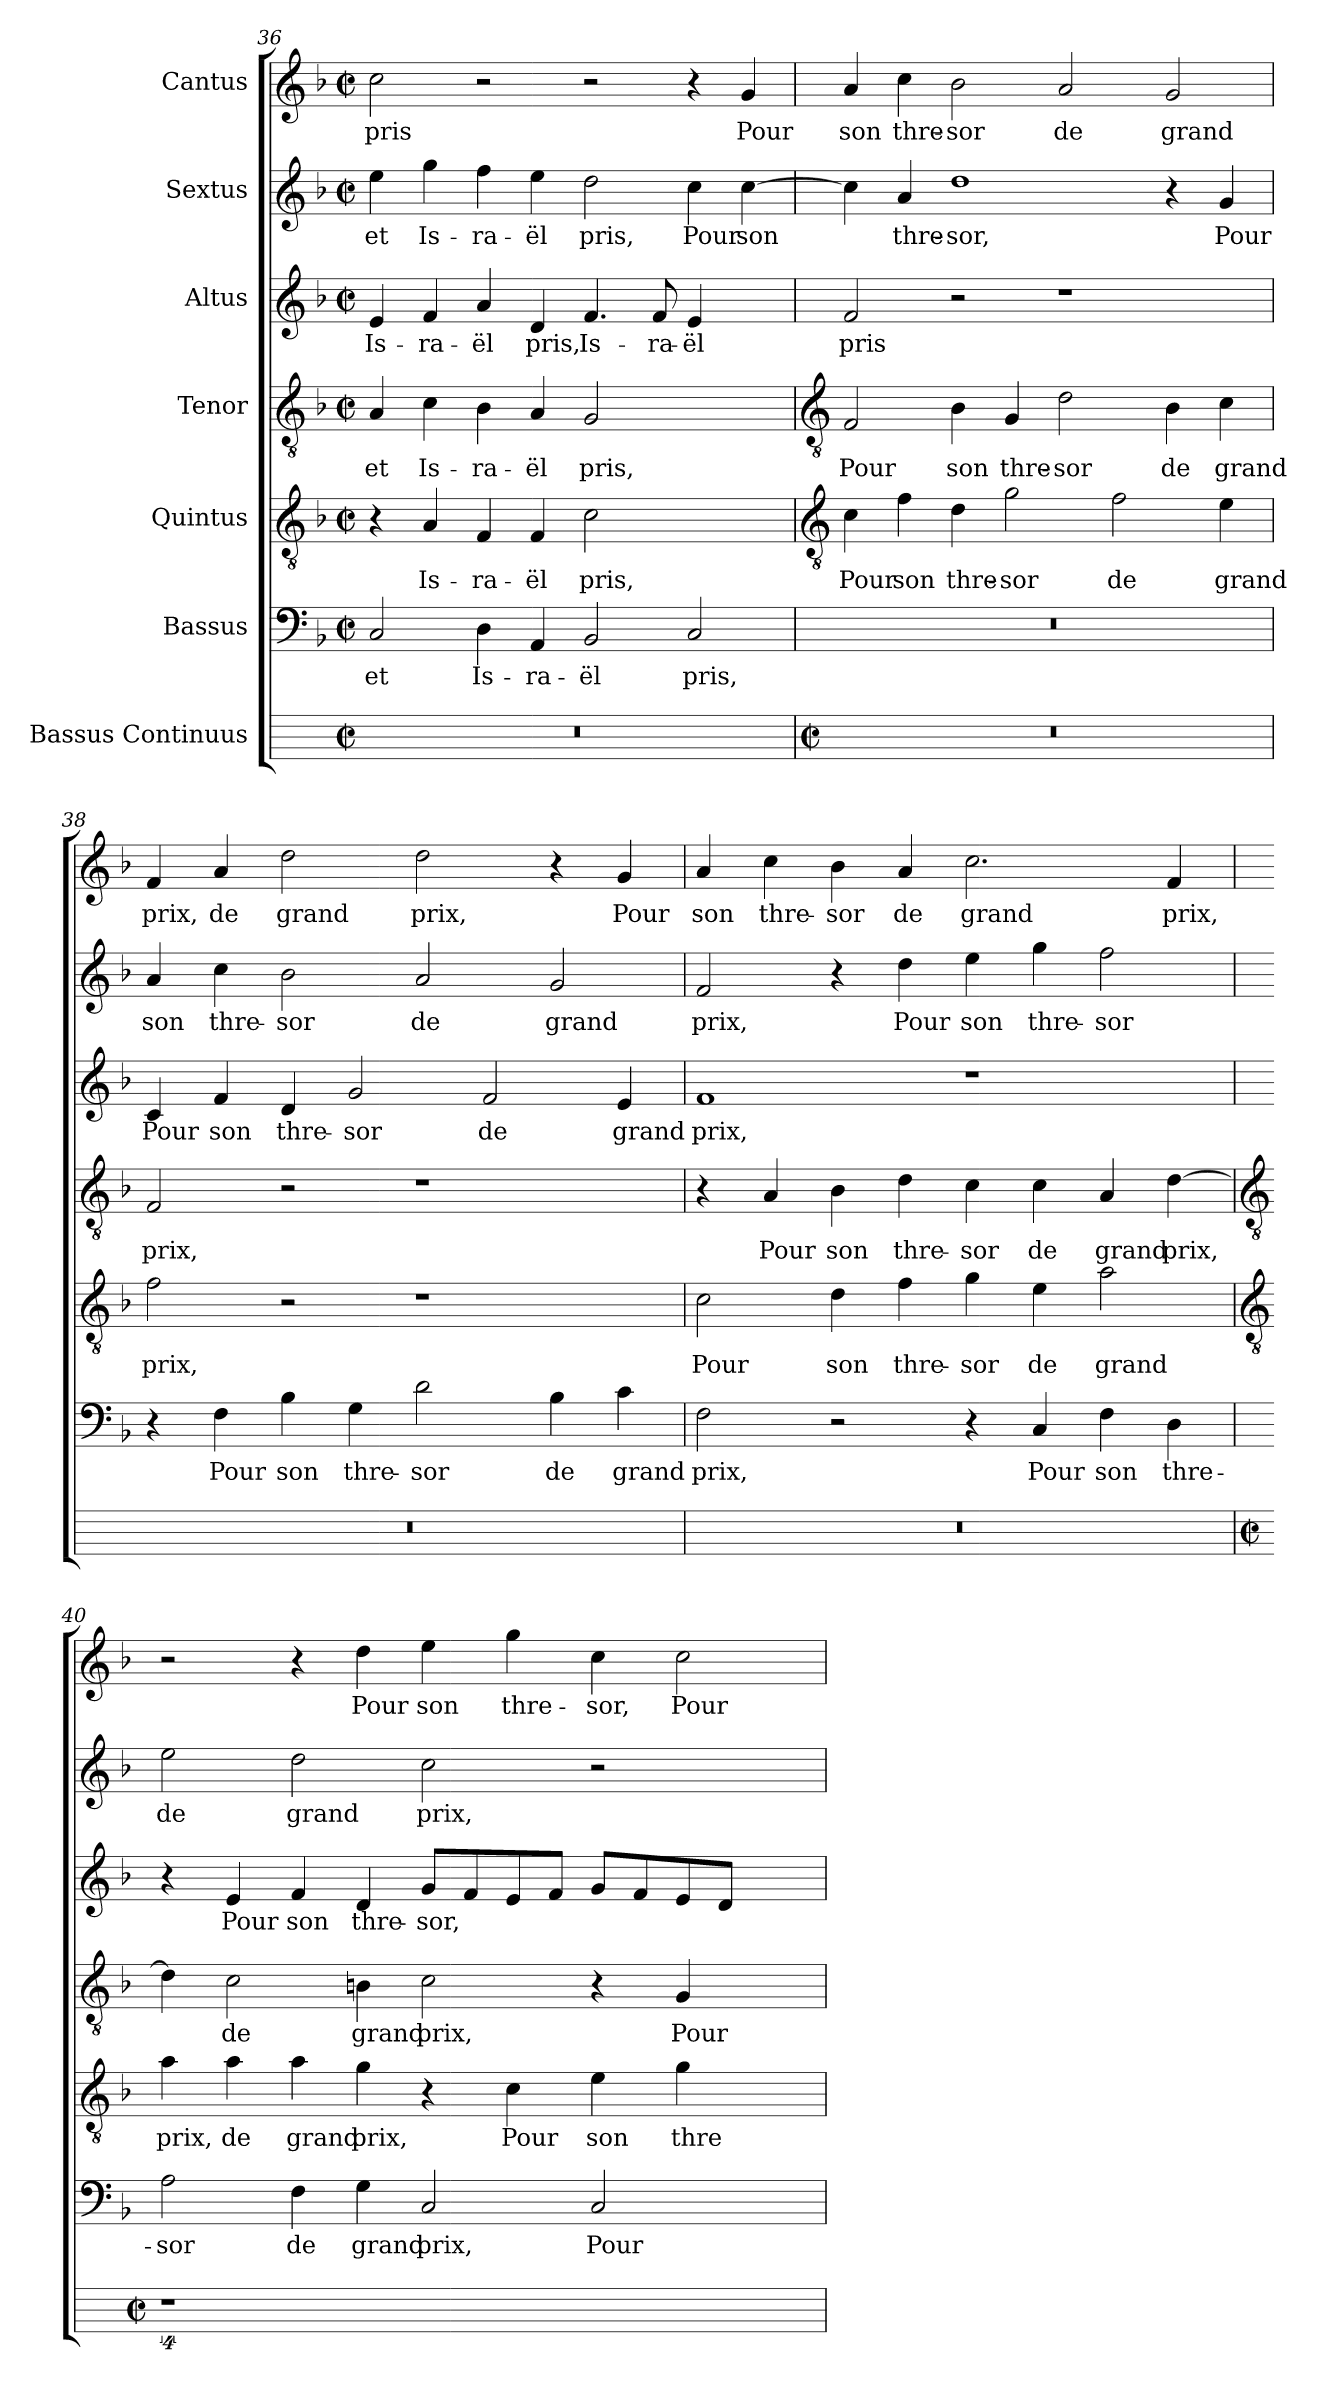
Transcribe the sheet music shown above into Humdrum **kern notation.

**kern	**kern	**text	**kern	**text	**kern	**text	**kern	**text	**kern	**text	**kern	**text
*part7	*part6	*part6	*part5	*part5	*part4	*part4	*part3	*part3	*part2	*part2	*part1	*part1
*staff7	*staff6	*staff6	*staff5	*staff5	*staff4	*staff4	*staff3	*staff3	*staff2	*staff2	*staff1	*staff1
*I"Bassus Continuus	*I"Bassus	*	*I"Quintus	*	*I"Tenor	*	*I"Altus	*	*I"Sextus	*	*I"Cantus	*
*	*clefF4	*	*clefGv2	*	*clefGv2	*	*clefG2	*	*clefG2	*	*clefG2	*
*	*k[b-]	*	*k[b-]	*	*k[b-]	*	*k[b-]	*	*k[b-]	*	*k[b-]	*
*	*F:	*	*F:	*	*F:	*	*F:	*	*F:	*	*F:	*
*M4/2	*M4/2	*	*M4/2	*	*M4/2	*	*M4/2	*	*M4/2	*	*M4/2	*
*met(c|)	*met(c|)	*	*met(c|)	*	*met(c|)	*	*met(c|)	*	*met(c|)	*	*met(c|)	*
=36	=36	=36	=36	=36	=36	=36	=36	=36	=36	=36	=36	=36
!	!	!LO:LY:b	!	!	!	!LO:LY:b	!	!LO:LY:b	!	!LO:LY:b	!	!LO:LY:b
0r	2C	et	4r	.	4A	et	4e	Is-	4ee	et	2cc	pris
!	!	!	!	!LO:LY:b	!	!LO:LY:b	!	!LO:LY:b	!	!LO:LY:b	!	!
.	.	.	4A	Is-	4c	Is-	4f	-ra-	4gg	Is-	.	.
!	!	!LO:LY:b	!	!LO:LY:b	!	!LO:LY:b	!	!LO:LY:b	!	!LO:LY:b	!	!
.	4D	Is-	4F	-ra-	4B-	-ra-	4a	-ël	4ff	-ra-	2r	.
!	!	!LO:LY:b	!	!LO:LY:b	!	!LO:LY:b	!	!LO:LY:b	!	!LO:LY:b	!	!
.	4AA	-ra-	4F	-ël	4A	-ël	4d	pris,	4ee	-ël	.	.
!	!	!LO:LY:b	!	!LO:LY:b	!	!LO:LY:b	!	!LO:LY:b	!	!LO:LY:b	!	!
.	2BB-	-ël	2c	pris,	2G	pris,	4.f	Is-	2dd	pris,	2r	.
!	!	!	!	!	!	!	!	!LO:LY:b	!	!	!	!
.	.	.	.	.	.	.	8f	-ra-	.	.	.	.
!	!	!LO:LY:b	!	!	!	!	!	!LO:LY:b	!	!LO:LY:b	!	!
.	2C	pris,	2ryy	.	2ryy	.	4e	-ël	4cc	Pour	4r	.
!	!	!	!	!	!	!	!	!	!	!LO:LY:b	!	!LO:LY:b
.	.	.	.	.	.	.	4ryy	.	[4cc	son	4g	Pour
!!LO:LB:g=z
=37	=37	=37	=37	=37	=37	=37	=37	=37	=37	=37	=37	=37
*	*	*	*clefGv2	*	*clefGv2	*	*	*	*	*	*	*
*M4/2	*	*	*	*	*	*	*	*	*	*	*	*
*met(c|)	*	*	*	*	*	*	*	*	*	*	*	*
!	!	!	!	!LO:LY:b	!	!LO:LY:b	!	!LO:LY:b	!	!	!	!LO:LY:b
0r	0r	.	4c	Pour	2F	Pour	2f	pris	4cc]	.	4a	son
!	!	!	!	!LO:LY:b	!	!	!	!	!	!LO:LY:b	!	!LO:LY:b
.	.	.	4f	son	.	.	.	.	4a	thre-	4cc	thre-
!	!	!	!	!LO:LY:b	!	!LO:LY:b	!	!	!	!LO:LY:b	!	!LO:LY:b
.	.	.	4d	thre-	4B-	son	2r	.	1dd	-sor,	2b-	-sor
!	!	!	!	!LO:LY:b	!	!LO:LY:b	!	!	!	!	!	!
.	.	.	2g	-sor	4G	thre-	.	.	.	.	.	.
!	!	!	!	!	!	!LO:LY:b	!	!	!	!	!	!LO:LY:b
.	.	.	.	.	2d	-sor	1r	.	.	.	2a	de
!	!	!	!	!LO:LY:b	!	!	!	!	!	!	!	!
.	.	.	2f	de	.	.	.	.	.	.	.	.
!	!	!	!	!	!	!LO:LY:b	!	!	!	!	!	!LO:LY:b
.	.	.	.	.	4B-	de	.	.	4r	.	2g	grand
!	!	!	!	!LO:LY:b	!	!LO:LY:b	!	!	!	!LO:LY:b	!	!
.	.	.	4e	grand	4c	grand	.	.	4g	Pour	.	.
=38	=38	=38	=38	=38	=38	=38	=38	=38	=38	=38	=38	=38
!	!	!	!	!LO:LY:b	!	!LO:LY:b	!	!LO:LY:b	!	!LO:LY:b	!	!LO:LY:b
0r	4r	.	2f	prix,	2F	prix,	4c	Pour	4a	son	4f	prix,
!	!	!LO:LY:b	!	!	!	!	!	!LO:LY:b	!	!LO:LY:b	!	!LO:LY:b
.	4F	Pour	.	.	.	.	4f	son	4cc	thre-	4a	de
!	!	!LO:LY:b	!	!	!	!	!	!LO:LY:b	!	!LO:LY:b	!	!LO:LY:b
.	4B-	son	2r	.	2r	.	4d	thre-	2b-	-sor	2dd	grand
!	!	!LO:LY:b	!	!	!	!	!	!LO:LY:b	!	!	!	!
.	4G	thre-	.	.	.	.	2g	-sor	.	.	.	.
!	!	!LO:LY:b	!	!	!	!	!	!	!	!LO:LY:b	!	!LO:LY:b
.	2d	-sor	1r	.	1r	.	.	.	2a	de	2dd	prix,
!	!	!	!	!	!	!	!	!LO:LY:b	!	!	!	!
.	.	.	.	.	.	.	2f	de	.	.	.	.
!	!	!LO:LY:b	!	!	!	!	!	!	!	!LO:LY:b	!	!
.	4B-	de	.	.	.	.	.	.	2g	grand	4r	.
!	!	!LO:LY:b	!	!	!	!	!	!LO:LY:b	!	!	!	!LO:LY:b
.	4c	grand	.	.	.	.	4e	grand	.	.	4g	Pour
=39	=39	=39	=39	=39	=39	=39	=39	=39	=39	=39	=39	=39
!	!	!LO:LY:b	!	!LO:LY:b	!	!	!	!LO:LY:b	!	!LO:LY:b	!	!LO:LY:b
0r	2F	prix,	2c	Pour	4r	.	1f	prix,	2f	prix,	4a	son
!	!	!	!	!	!	!LO:LY:b	!	!	!	!	!	!LO:LY:b
.	.	.	.	.	4A	Pour	.	.	.	.	4cc	thre-
!	!	!	!	!LO:LY:b	!	!LO:LY:b	!	!	!	!	!	!LO:LY:b
.	2r	.	4d	son	4B-	son	.	.	4r	.	4b-	-sor
!	!	!	!	!LO:LY:b	!	!LO:LY:b	!	!	!	!LO:LY:b	!	!LO:LY:b
.	.	.	4f	thre-	4d	thre-	.	.	4dd	Pour	4a	de
!	!	!	!	!LO:LY:b	!	!LO:LY:b	!	!	!	!LO:LY:b	!	!LO:LY:b
.	4r	.	4g	-sor	4c	-sor	1r	.	4ee	son	2.cc	grand
!	!	!LO:LY:b	!	!LO:LY:b	!	!LO:LY:b	!	!	!	!LO:LY:b	!	!
.	4C	Pour	4e	de	4c	de	.	.	4gg	thre-	.	.
!	!	!LO:LY:b	!	!LO:LY:b	!	!LO:LY:b	!	!	!	!LO:LY:b	!	!
.	4F	son	2a	grand	4A	grand	.	.	2ff	-sor	.	.
!	!	!LO:LY:b	!	!	!	!LO:LY:b	!	!	!	!	!	!LO:LY:b
.	4D	thre-	.	.	[4d	prix,	.	.	.	.	4f	prix,
!!LO:LB:g=z
=40	=40	=40	=40	=40	=40	=40	=40	=40	=40	=40	=40	=40
*	*	*	*clefGv2	*	*clefGv2	*	*	*	*	*	*	*
*M4/2	*	*	*	*	*	*	*	*	*	*	*	*
*met(c|)	*	*	*	*	*	*	*	*	*	*	*	*
!	!	!LO:LY:b	!	!LO:LY:b	!	!	!	!	!	!LO:LY:b	!	!
4%9r	2A	-sor	4a	prix,	4d]	.	4r	.	2ee	de	2r	.
!	!	!	!	!LO:LY:b	!	!LO:LY:b	!	!LO:LY:b	!	!	!	!
.	.	.	4a	de	2c	de	4e	Pour	.	.	.	.
!	!	!LO:LY:b	!	!LO:LY:b	!	!	!	!LO:LY:b	!	!LO:LY:b	!	!
.	4F	de	4a	grand	.	.	4f	son	2dd	grand	4r	.
!	!	!LO:LY:b	!	!LO:LY:b	!	!LO:LY:b	!	!LO:LY:b	!	!	!	!LO:LY:b
.	4G	grand	4g	prix,	4Bn	grand	4d	thre-	.	.	4dd	Pour
!	!	!LO:LY:b	!	!	!	!LO:LY:b	!	!LO:LY:b	!	!LO:LY:b	!	!LO:LY:b
.	2C	prix,	4r	.	2c	prix,	8gL	-sor,	2cc	prix,	4ee	son
.	.	.	.	.	.	.	8f	.	.	.	.	.
!	!	!	!	!LO:LY:b	!	!	!	!	!	!	!	!LO:LY:b
.	.	.	4c	Pour	.	.	8e	.	.	.	4gg	thre-
.	.	.	.	.	.	.	8fJ	.	.	.	.	.
!	!	!LO:LY:b	!	!LO:LY:b	!	!	!	!	!	!	!	!LO:LY:b
.	2C	Pour	4e	son	4r	.	8gL	.	2r	.	4cc	-sor,
.	.	.	.	.	.	.	8f	.	.	.	.	.
!	!	!	!	!LO:LY:b	!	!LO:LY:b	!	!	!	!	!	!LO:LY:b
.	.	.	4g	thre-	4G	Pour	8e	.	.	.	2cc	Pour
.	.	.	.	.	.	.	8dJ	.	.	.	.	.
.	4ryy	.	4ryy	.	4ryy	.	4ryy	.	4ryy	.	.	.
=	=	=	=	=	=	=	=	=	=	=	=	=
*-	*-	*-	*-	*-	*-	*-	*-	*-	*-	*-	*-	*-
